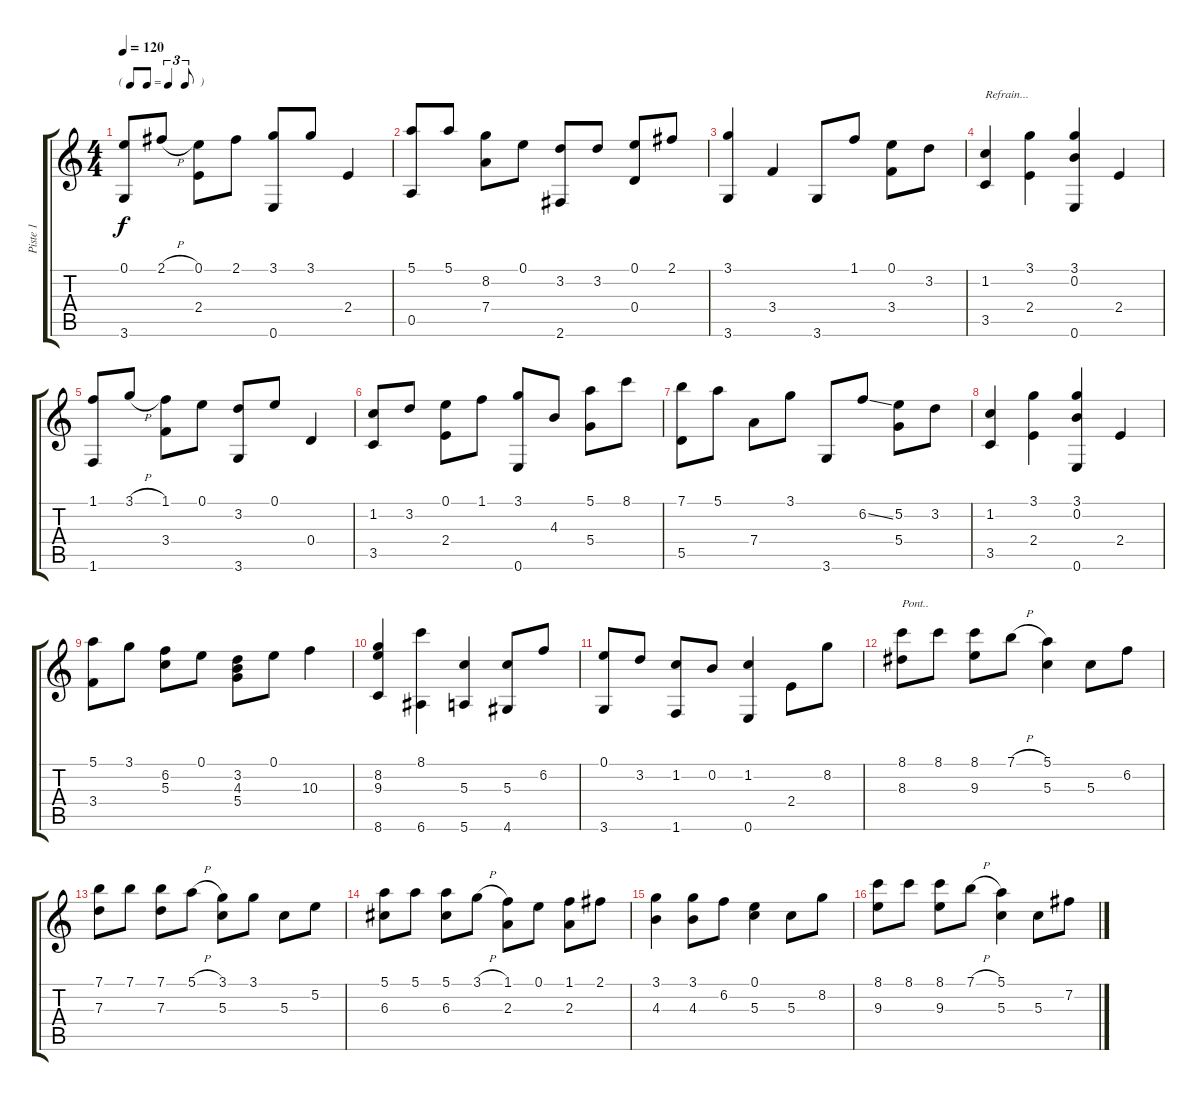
\track ("Piste 1" "Piste 1") {instrument acousticguitarnylon}
\staff {score tabs}
\tuning (E4 B3 G3 D3 A2 E2) {hide}
\ts (4 4)
\tf triplet8th
\tempo 120
\clef g2
\ks c
(0.1 3.6).8{dy f} 2.1{h}.8 (0.1 2.4).8 2.1.8 (3.1 0.6).8 3.1.8 2.4.4 |
(5.1 0.5).8 5.1.8 (8.2 7.4).8 0.1.8 (3.2 2.6).8 3.2.8 (0.1 0.4).8 2.1.8 |
(3.1 3.6).4 3.4.4 3.6.8 1.1.8 (0.1 3.4).8 3.2.8 |
(1.2 3.5).4{txt "Refrain..."} (3.1 2.4).4 (3.1 0.2 0.6).4 2.4.4 |
(1.1 1.6).8 3.1{h}.8 (1.1 3.4).8 0.1.8 (3.2 3.6).8 0.1.8 0.4.4 |
(1.2 3.5).8 3.2.8 (0.1 2.4).8 1.1.8 (3.1 0.6).8 4.3.8 (5.1 5.4).8 8.1.8 |
(7.1 5.5).8 5.1.8 7.4.8 3.1.8 3.6.8 6.2{ss}.8 (5.2 5.4).8 3.2.8 |
(1.2 3.5).4 (3.1 2.4).4 (3.1 0.2 0.6).4 2.4.4 |
(5.1 3.4).8 3.1.8 (6.2 5.3).8 0.1.8 (3.2 4.3 5.4).8 0.1.8 10.3.4 |
(8.2 9.3 8.6).4 (8.1 6.6).4 (5.3 5.6).4 (5.3 4.6).8 6.2.8 |
(0.1 3.6).8 3.2.8 (1.2 1.6).8 0.2.8 (1.2 0.6).4 2.4.8 8.2.8 |
(8.1 8.3).8{txt "Pont.."} 8.1.8 (8.1 9.3).8 7.1{h}.8 (5.1 5.3).4 5.3.8 6.2.8 |
(7.1 7.3).8 7.1.8 (7.1 7.3).8 5.1{h}.8 (3.1 5.3).8 3.1.8 5.3.8 5.2.8 |
(5.1 6.3).8 5.1.8 (5.1 6.3).8 3.1{h}.8 (1.1 2.3).8 0.1.8 (1.1 2.3).8 2.1.8 |
(3.1 4.3).4 (3.1 4.3).8 6.2.8 (0.1 5.3).4 5.3.8 8.2.8 |
(8.1 9.3).8 8.1.8 (8.1 9.3).8 7.1{h}.8 (5.1 5.3).4 5.3.8 7.2.8
